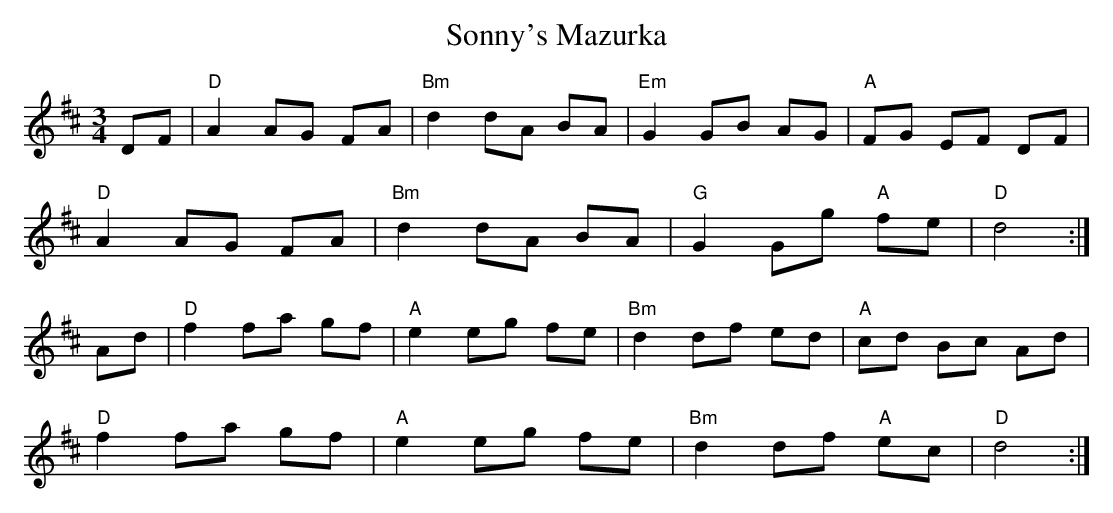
X:1
T:Sonny's Mazurka
L:1/8
M:3/4
K:D
DF|"D"A2 AG FA|"Bm"d2 dA BA|"Em"G2 GB AG|"A"FG EF DF|
"D"A2 AG FA|"Bm"d2 dA BA|"G"G2 Gg "A"fe|"D"d4:|
Ad|"D"f2fa gf|"A"e2 eg fe|"Bm"d2 df ed|"A"cd Bc Ad|
"D"f2 fa gf|"A"e2 eg fe|"Bm"d2 df "A"ec|"D"d4:|
